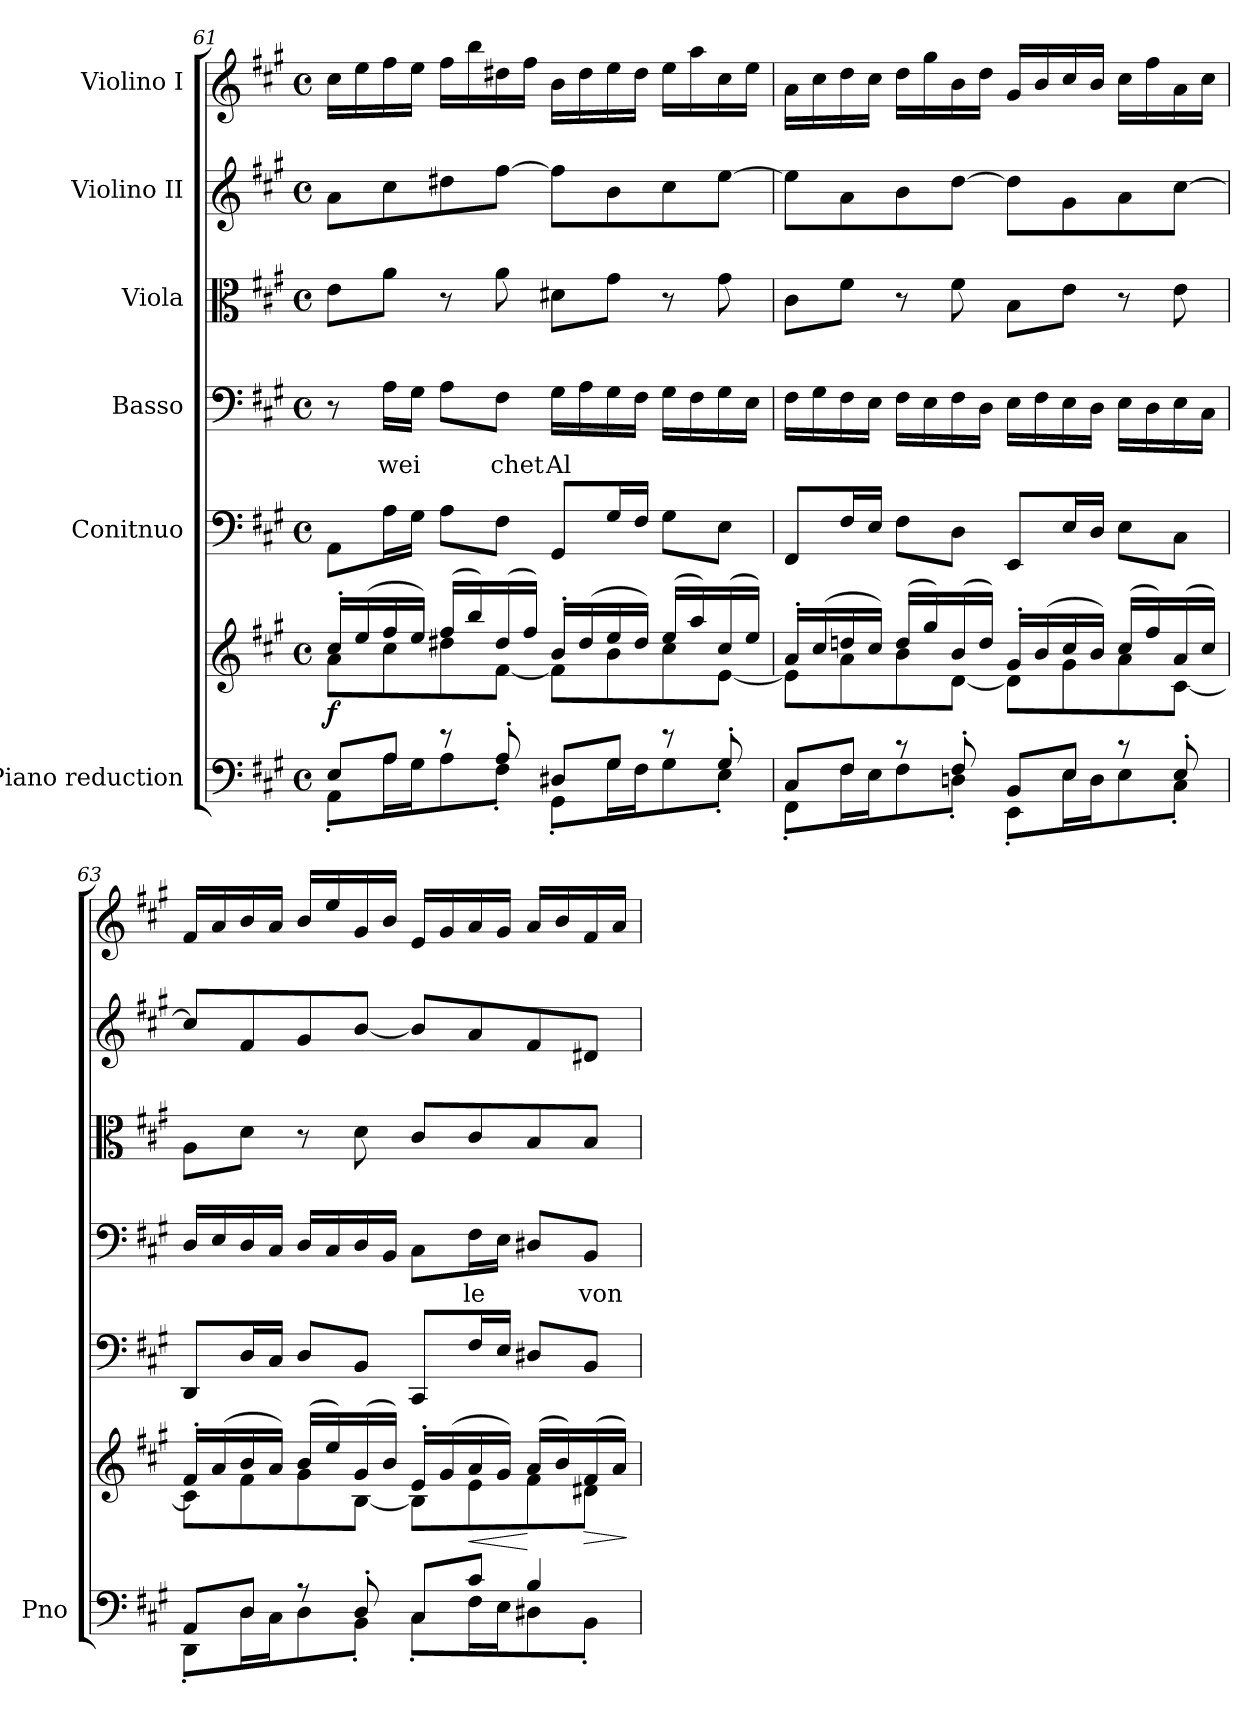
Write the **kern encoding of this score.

**kern	**kern	**dynam	**kern	**kern	**text	**kern	**kern	**kern
*part6	*part6	*part6	*part5	*part4	*part4	*part3	*part2	*part1
*staff7	*staff6	*staff6/7	*staff5	*staff4	*staff4	*staff3	*staff2	*staff1
*I"Piano reduction	*	*	*I"Conitnuo	*I"Basso	*	*I"Viola	*I"Violino II	*I"Violino I
*I'Pno	*	*	*	*	*	*	*	*
*clefF4	*clefG2	*	*clefF4	*clefF4	*	*clefC3	*clefG2	*clefG2
*k[f#c#g#]	*k[f#c#g#]	*	*k[f#c#g#]	*k[f#c#g#]	*	*k[f#c#g#]	*k[f#c#g#]	*k[f#c#g#]
*M4/4	*M4/4	*	*M4/4	*M4/4	*	*M4/4	*M4/4	*M4/4
*met(c)	*met(c)	*	*met(c)	*met(c)	*	*met(c)	*met(c)	*met(c)
=61	=61	=61	=61	=61	=61	=61	=61	=61
*^	*^	*	*	*	*	*	*	*
!	!	!	!	!LO:DY:b	!	!	!	!	!	!
8E/L	8AA'\L	16cc#'/LL	8a\L	f	8AA\L	8r	.	8e\L	8a\L	16cc#\LL
.	.	(16ee/	.	.	.	.	.	.	.	16ee\
!	!	!	!	!	!	!	!LO:LY:b	!	!	!
8A/J	16A\L	16ff#/	8cc#\	.	16A\L	16A\LL	wei	8a\J	8cc#\	16ff#\
.	16G#\J	16ee/JJ)	.	.	16G#\JJ	16G#\JJ	.	.	.	16ee\JJ
8r	8A\	(16ff#/LL	8dd#X\	.	8A\L	8A\L	.	8r	8dd#X\	16ff#\LL
.	.	16bb/)	.	.	.	.	.	.	.	16bb\
!	!	!	!	!	!	!	!LO:LY:b	!	!	!
8A'/	8F#'\J	(16dd#/	[8f#\J	.	8F#\J	8F#\J	chet	8a\	[8ff#\J	16dd#X\
.	.	16ff#/JJ)	.	.	.	.	.	.	.	16ff#\JJ
!	!	!	!	!	!	!	!LO:LY:b	!	!	!
8D#X/L	8GG#'\L	16b'/LL	8f#\L]	.	8GG#/L	16G#\LL	Al	8d#X\L	8ff#\L]	16b\LL
.	.	(16dd#/	.	.	.	16A\	.	.	.	16dd#\
8G#/J	16G#\L	16ee/	8b\	.	16G#/L	16G#\	.	8g#\J	8b\	16ee\
.	16F#\J	16dd#/JJ)	.	.	16F#/JJ	16F#\JJ	.	.	.	16dd#\JJ
8r	8G#\	(16ee/LL	8cc#\	.	8G#\L	16G#\LL	.	8r	8cc#\	16ee\LL
.	.	16aa/)	.	.	.	16F#\	.	.	.	16aa\
8G#'/	8E'\J	(16cc#/	[8e\J	.	8E\J	16G#\	.	8g#\	[8ee\J	16cc#\
.	.	16ee/JJ)	.	.	.	16E\JJ	.	.	.	16ee\JJ
=62	=62	=62	=62	=62	=62	=62	=62	=62	=62	=62
8C#/L	8FF#'\L	16a'/LL	8e\L]	.	8FF#/L	16F#\LL	.	8c#\L	8ee\L]	16a\LL
.	.	(16cc#/	.	.	.	16G#\	.	.	.	16cc#\
8F#/J	16F#\L	16ddn/	8a\	.	16F#/L	16F#\	.	8f#\J	8a\	16dd\
.	16E\J	16cc#/JJ)	.	.	16E/JJ	16E\JJ	.	.	.	16cc#\JJ
8r	8F#\	(16dd/LL	8b\	.	8F#\L	16F#\LL	.	8r	8b\	16dd\LL
.	.	16gg#/)	.	.	.	16E\	.	.	.	16gg#\
8F#'/	8Dn'\J	(16b/	[8d\J	.	8D\J	16F#\	.	8f#\	[8dd\J	16b\
.	.	16dd/JJ)	.	.	.	16D\JJ	.	.	.	16dd\JJ
8BB/L	8EE'\L	16g#'/LL	8d\L]	.	8EE/L	16E\LL	.	8B\L	8dd\L]	16g#/LL
.	.	(16b/	.	.	.	16F#\	.	.	.	16b/
8E/J	16E\L	16cc#/	8g#\	.	16E/L	16E\	.	8e\J	8g#\	16cc#/
.	16D\J	16b/JJ)	.	.	16D/JJ	16D\JJ	.	.	.	16b/JJ
8r	8E\	(16cc#/LL	8a\	.	8E\L	16E\LL	.	8r	8a\	16cc#\LL
.	.	16ff#/)	.	.	.	16D\	.	.	.	16ff#\
8E'/	8C#'\J	(16a/	[8c#\J	.	8C#\J	16E\	.	8e\	[8cc#\J	16a\
.	.	16cc#/JJ)	.	.	.	16C#\JJ	.	.	.	16cc#\JJ
=63	=63	=63	=63	=63	=63	=63	=63	=63	=63	=63
8AA/L	8DD'\L	16f#'/LL	8c#\L]	.	8DD/L	16D/LL	.	8A\L	8cc#/L]	16f#/LL
.	.	(16a/	.	.	.	16E/	.	.	.	16a/
8D/J	16D\L	16b/	8f#\	.	16D/L	16D/	.	8d\J	8f#/	16b/
.	16C#\J	16a/JJ)	.	.	16C#/JJ	16C#/JJ	.	.	.	16a/JJ
8r	8D\	(16b/LL	8g#\	.	8D/L	16D/LL	.	8r	8g#/	16b/LL
.	.	16ee/)	.	.	.	16C#/	.	.	.	16ee/
8D'/	8BB'\J	(16g#/	[8B\J	.	8BB/J	16D/	.	8d\	[8b/J	16g#/
.	.	16b/JJ)	.	.	.	16BB/JJ	.	.	.	16b/JJ
8C#/L	8C#'\L	16e'/LL	8B\L]	.	8CC#/L	8C#\L	.	8c#/L	8b/L]	16e/LL
.	.	(16g#/	.	.	.	.	.	.	.	16g#/
!	!	!	!	!LO:HP:b	!	!	!LO:LY:b	!	!	!
8c#/J	16F#\L	16a/	8e\	<	16F#/L	16F#\L	le	8c#/	8a/	16a/
.	16E\J	16g#/JJ)	.	.	16E/JJ	16E\JJ	.	.	.	16g#/JJ
4B/	8D#X\	(16a/LL	8f#\	[	8D#X/L	8D#X/L	.	8B/	8f#/	16a/LL
.	.	16b/)	.	.	.	.	.	.	.	16b/
!	!	!	!	!LO:HP:b	!	!	!LO:LY:b	!	!	!
.	8BB'\J	(16f#/	8d#X\J	>	8BB/J	8BB/J	von	8B/J	8d#X/J	16f#/
.	.	16a/JJ)	.	.	.	.	.	.	.	16a/JJ
*v	*v	*	*	*	*	*	*	*	*	*
*	*v	*v	*	*	*	*	*	*	*
.	.	]	.	.	.	.	.	.
=	=	=	=	=	=	=	=	=
*-	*-	*-	*-	*-	*-	*-	*-	*-
